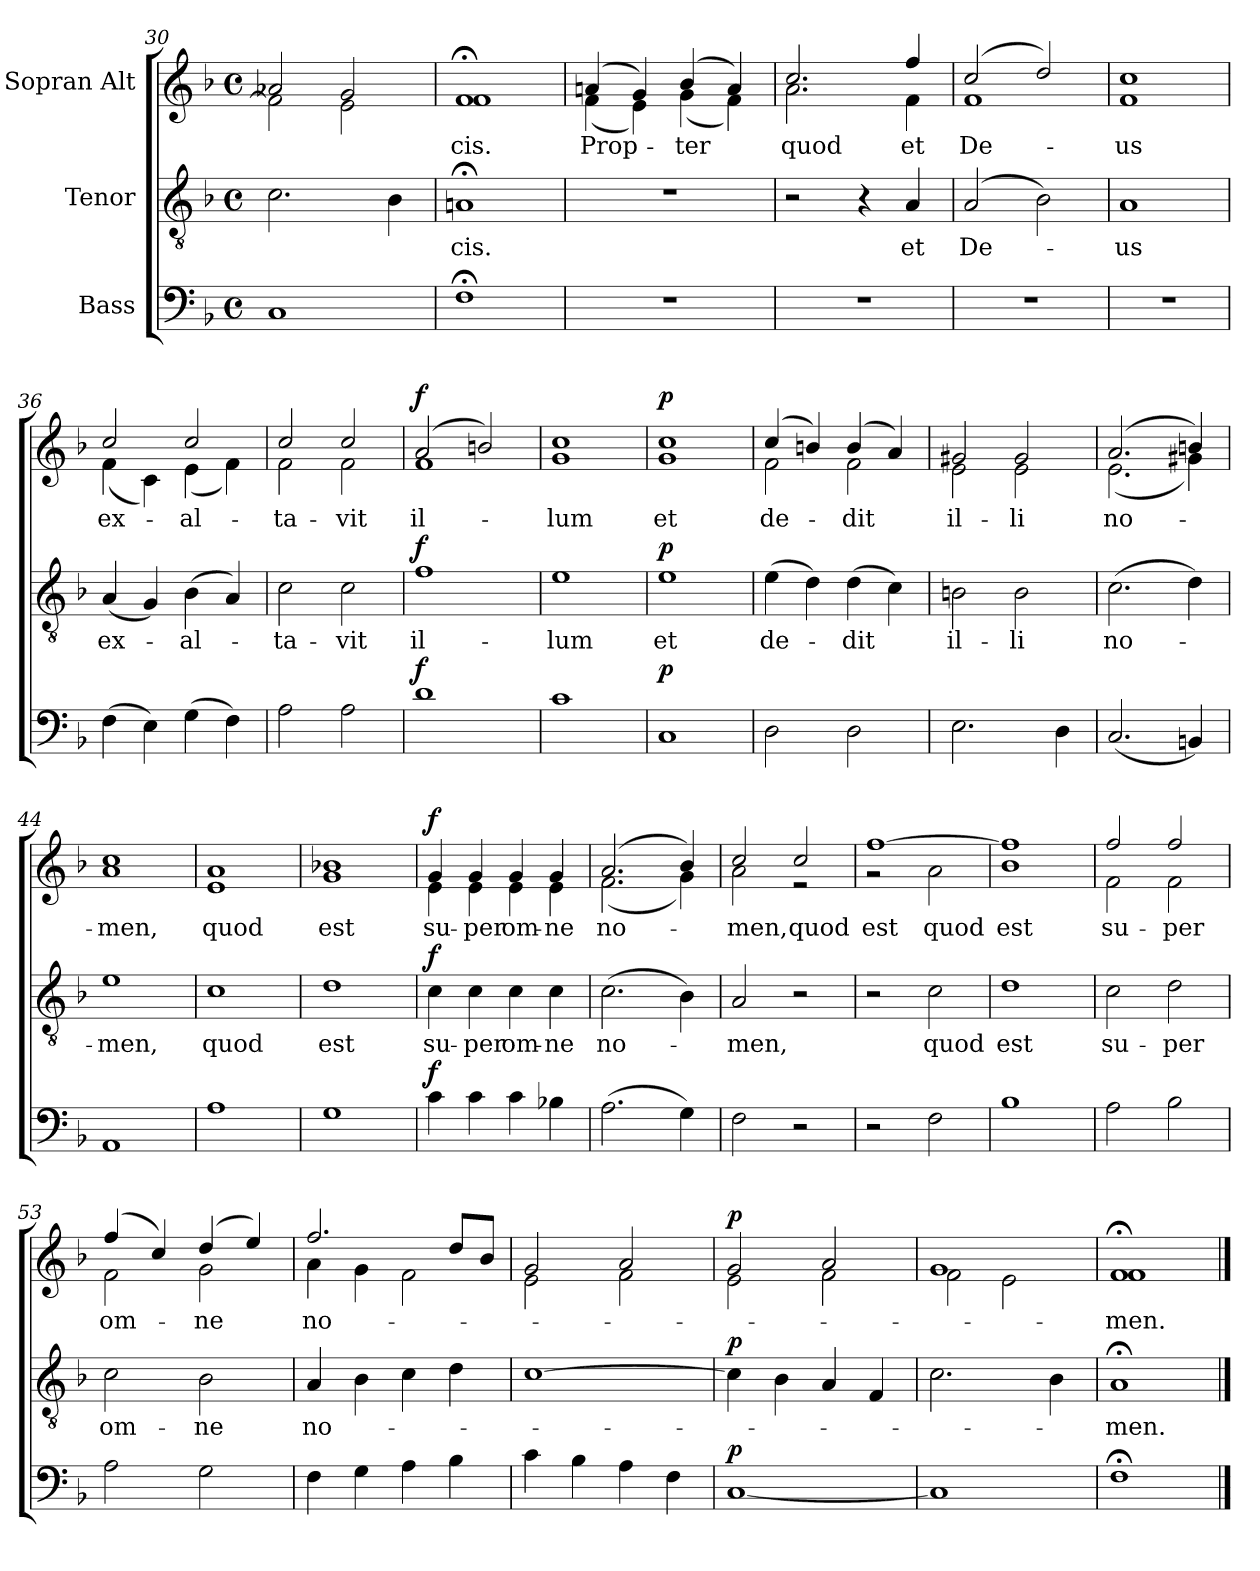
**kern	**dynam	**kern	**text	**dynam	**kern	**text	**dynam
*part3	*part3	*part2	*part2	*part2	*part1	*part1	*part1
*staff3	*staff3	*staff2	*staff2	*staff2	*staff1	*staff1	*staff1
*I"Bass	*	*I"Tenor	*	*	*I"Sopran Alt	*	*
*clefF4	*	*clefGv2	*	*	*clefG2	*	*
*k[b-]	*	*k[b-]	*	*	*k[b-]	*	*
*M4/4	*	*M4/4	*	*	*M4/4	*	*
*met(c)	*	*met(c)	*	*	*met(c)	*	*
=30	=30	=30	=30	=30	=30	=30	=30
*	*	*	*	*	*^	*	*
1C	.	2.c\	.	.	2a-X/	2f\]	.	.
.	.	.	.	.	2g/	2e\	.	.
.	.	4B-\	.	.	.	.	.	.
=31	=31	=31	=31	=31	=31	=31	=31	=31
!	!	!	!LO:LY:b	!	!	!	!LO:LY:b	!
1F;<	.	1An;<	-cis.	.	1f;<	1f	-cis.	.
!!LO:PB:g=z	!!
=32	=32	=32	=32	=32	=32	=32	=32	=32
!	!	!	!	!	!	!	!LO:LY:b	!
1r	.	1r	.	.	(4an/	(4f\	Prop-	.
.	.	.	.	.	4g/)	4e\)	.	.
!	!	!	!	!	!	!	!LO:LY:b	!
.	.	.	.	.	(4b-/	(4g\	-ter	.
.	.	.	.	.	4a/)	4f\)	.	.
=33	=33	=33	=33	=33	=33	=33	=33	=33
!	!	!	!	!	!	!	!LO:LY:b	!
1r	.	2r	.	.	2.cc/	2.a\	quod	.
.	.	4r	.	.	.	.	.	.
!	!	!	!LO:LY:b	!	!	!	!LO:LY:b	!
.	.	4A/	et	.	4ff/	4f\	et	.
=34	=34	=34	=34	=34	=34	=34	=34	=34
!	!	!	!LO:LY:b	!	!	!	!LO:LY:b	!
1r	.	(2A/	De-	.	(2cc/	1f	De-	.
.	.	2B-\)	.	.	2dd/)	.	.	.
=35	=35	=35	=35	=35	=35	=35	=35	=35
!	!	!	!LO:LY:b	!	!	!	!LO:LY:b	!
1r	.	1A	-us	.	1cc	1f	-us	.
=36	=36	=36	=36	=36	=36	=36	=36	=36
!	!	!	!LO:LY:b	!	!	!	!LO:LY:b	!
(4F\	.	(4A/	ex-	.	2cc/	(4f\	ex-	.
4E\)	.	4G/)	.	.	.	4c\)	.	.
!	!	!	!LO:LY:b	!	!	!	!LO:LY:b	!
(4G\	.	(4B-\	-al-	.	2cc/	(4e\	-al-	.
4F\)	.	4A/)	.	.	.	4f\)	.	.
=37	=37	=37	=37	=37	=37	=37	=37	=37
!	!	!	!LO:LY:b	!	!	!	!LO:LY:b	!
2A\	.	2c\	-ta-	.	2cc/	2f\	-ta-	.
!	!	!	!LO:LY:b	!	!	!	!LO:LY:b	!
2A\	.	2c\	-vit	.	2cc/	2f\	-vit	.
!!LO:LB:g=z	!!
=38	=38	=38	=38	=38	=38	=38	=38	=38
!	!LO:DY:a	!	!LO:LY:b	!LO:DY:a	!	!	!LO:LY:b	!LO:DY:a
1d	f	1f	il-	f	(2a/	1f	il-	f
.	.	.	.	.	2bn/)	.	.	.
=39	=39	=39	=39	=39	=39	=39	=39	=39
!	!	!	!LO:LY:b	!	!	!	!LO:LY:b	!
1c	.	1e	-lum	.	1cc	1g	-lum	.
=40	=40	=40	=40	=40	=40	=40	=40	=40
!	!LO:DY:a	!	!LO:LY:b	!LO:DY:a	!	!	!LO:LY:b	!LO:DY:a
1C	p	1e	et	p	1cc	1g	et	p
=41	=41	=41	=41	=41	=41	=41	=41	=41
!	!	!	!LO:LY:b	!	!	!	!LO:LY:b	!
2D\	.	(4e\	de-	.	(4cc/	2f\	de-	.
.	.	4d\)	.	.	4bn/)	.	.	.
!	!	!	!LO:LY:b	!	!	!	!LO:LY:b	!
2D\	.	(4d\	-dit	.	(4b/	2f\	-dit	.
.	.	4c\)	.	.	4a/)	.	.	.
=42	=42	=42	=42	=42	=42	=42	=42	=42
!	!	!	!LO:LY:b	!	!	!	!LO:LY:b	!
2.E\	.	2Bn\	il-	.	2g#X/	2e\	il-	.
!	!	!	!LO:LY:b	!	!	!	!LO:LY:b	!
.	.	2B\	-li	.	2g#/	2e\	-li	.
4D\	.	.	.	.	.	.	.	.
=43	=43	=43	=43	=43	=43	=43	=43	=43
!	!	!	!LO:LY:b	!	!	!	!LO:LY:b	!
(2.C/	.	(2.c\	no-	.	(2.a/	(2.e\	no-	.
4BBn/)	.	4d\)	.	.	4bn/)	4g#X\)	.	.
=44	=44	=44	=44	=44	=44	=44	=44	=44
!	!	!	!LO:LY:b	!	!	!	!LO:LY:b	!
1AA	.	1e	-men,	.	1cc	1a	-men,	.
!!LO:LB:g=z	!!
=45	=45	=45	=45	=45	=45	=45	=45	=45
!	!	!	!LO:LY:b	!	!	!	!LO:LY:b	!
1A	.	1c	quod	.	1a	1e	quod	.
=46	=46	=46	=46	=46	=46	=46	=46	=46
!	!	!	!LO:LY:b	!	!	!	!LO:LY:b	!
1G	.	1d	est	.	1b-X	1g	est	.
=47	=47	=47	=47	=47	=47	=47	=47	=47
!	!LO:DY:a	!	!LO:LY:b	!LO:DY:a	!	!	!LO:LY:b	!LO:DY:a
4c\	f	4c\	su-	f	4g/	4e\	su-	f
!	!	!	!LO:LY:b	!	!	!	!LO:LY:b	!
4c\	.	4c\	-per	.	4g/	4e\	-per	.
!	!	!	!LO:LY:b	!	!	!	!LO:LY:b	!
4c\	.	4c\	om-	.	4g/	4e\	om-	.
!	!	!	!LO:LY:b	!	!	!	!LO:LY:b	!
4B-X\	.	4c\	-ne	.	4g/	4e\	-ne	.
=48	=48	=48	=48	=48	=48	=48	=48	=48
!	!	!	!LO:LY:b	!	!	!	!LO:LY:b	!
(2.A\	.	(2.c\	no-	.	(2.a/	(2.f\	no-	.
4G\)	.	4B-\)	.	.	4b-/)	4g\)	.	.
=49	=49	=49	=49	=49	=49	=49	=49	=49
!	!	!	!LO:LY:b	!	!	!	!LO:LY:b	!
2F\	.	2A/	-men,	.	2cc/	2a\	-men,	.
!	!	!	!	!	!	!	!LO:LY:b	!
2r	.	2r	.	.	2cc/	2r	quod	.
=50	=50	=50	=50	=50	=50	=50	=50	=50
!	!	!	!	!	!	!	!LO:LY:b	!
2r	.	2r	.	.	[1ff	2r	est	.
!	!	!	!LO:LY:b	!	!	!	!LO:LY:b	!
2F\	.	2c\	quod	.	.	2a\	quod	.
=51	=51	=51	=51	=51	=51	=51	=51	=51
!	!	!	!LO:LY:b	!	!	!	!LO:LY:b	!
1B-	.	1d	est	.	1ff]	1b-	est	.
!!LO:LB:g=z	!!
=52	=52	=52	=52	=52	=52	=52	=52	=52
!	!	!	!LO:LY:b	!	!	!	!LO:LY:b	!
2A\	.	2c\	su-	.	2ff/	2f\	su-	.
!	!	!	!LO:LY:b	!	!	!	!LO:LY:b	!
2B-\	.	2d\	-per	.	2ff/	2f\	-per	.
=53	=53	=53	=53	=53	=53	=53	=53	=53
!	!	!	!LO:LY:b	!	!	!	!LO:LY:b	!
2A\	.	2c\	om-	.	(4ff/	2f\	om-	.
.	.	.	.	.	4cc/)	.	.	.
!	!	!	!LO:LY:b	!	!	!	!LO:LY:b	!
2G\	.	2B-\	-ne	.	(4dd/	2g\	-ne	.
.	.	.	.	.	4ee/)	.	.	.
=54	=54	=54	=54	=54	=54	=54	=54	=54
!	!	!	!LO:LY:b	!	!	!	!LO:LY:b	!
4F\	.	4A/	no-	.	2.ff/	4a\	no-	.
4G\	.	4B-\	.	.	.	4g\	.	.
4A\	.	4c\	.	.	.	2f\	.	.
4B-\	.	4d\	.	.	8dd/L	.	.	.
.	.	.	.	.	8b-/J	.	.	.
=55	=55	=55	=55	=55	=55	=55	=55	=55
4c\	.	[1c	.	.	2g/	2e\	.	.
4B-\	.	.	.	.	.	.	.	.
4A\	.	.	.	.	2a/	2f\	.	.
4F\	.	.	.	.	.	.	.	.
=56	=56	=56	=56	=56	=56	=56	=56	=56
!	!LO:DY:a	!	!	!LO:DY:a	!	!	!	!LO:DY:a
[1C	p	4c\]	.	p	2g/	2e\	.	p
.	.	4B-\	.	.	.	.	.	.
.	.	4A/	.	.	2a/	2f\	.	.
.	.	4F/	.	.	.	.	.	.
=57	=57	=57	=57	=57	=57	=57	=57	=57
1C]	.	2.c\	.	.	1g	2f\	.	.
.	.	.	.	.	.	2e\	.	.
.	.	4B-\	.	.	.	.	.	.
=58	=58	=58	=58	=58	=58	=58	=58	=58
!	!	!	!LO:LY:b	!	!	!	!LO:LY:b	!
1F;<	.	1A;<	-men.	.	1f;<	1f	-men.	.
*	*	*	*	*	*v	*v	*	*
==	==	==	==	==	==	==	==
*-	*-	*-	*-	*-	*-	*-	*-
